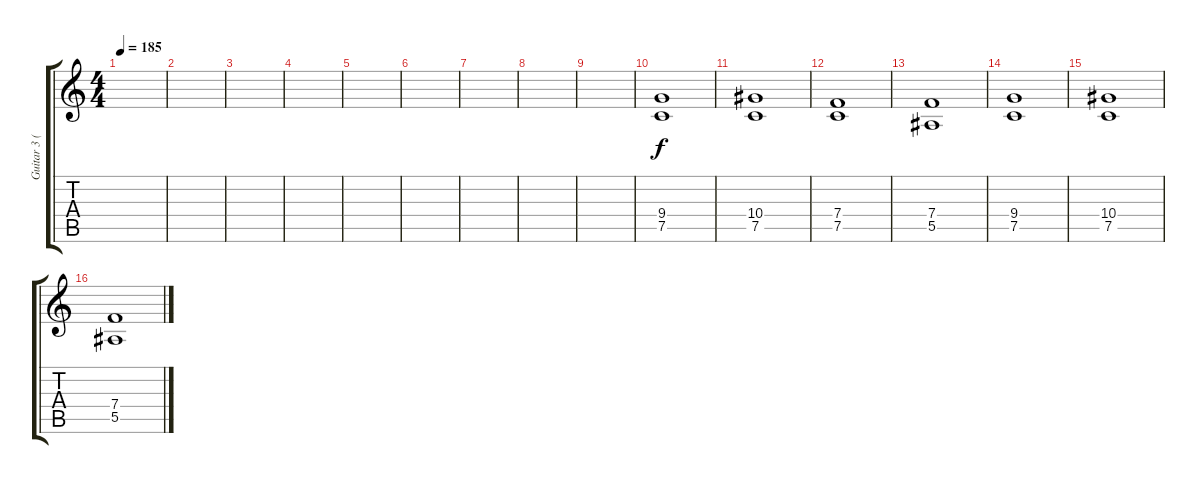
\track ("Guitar 3 (Rhytm)" "Guitar 3 (") {instrument distortionguitar}
\staff {score tabs}
\tuning (C4 G3 Eb3 Bb2 F2 C2) {hide}
\ts (4 4)
\tempo 185
\clef g2
\ks c
|
|
|
|
|
|
|
|
|
(9.4 7.5).1 |
(10.4 7.5).1 |
(7.4 7.5).1 |
(7.4 5.5).1 |
(9.4 7.5).1 |
(10.4 7.5).1 |
(7.4 5.5).1
